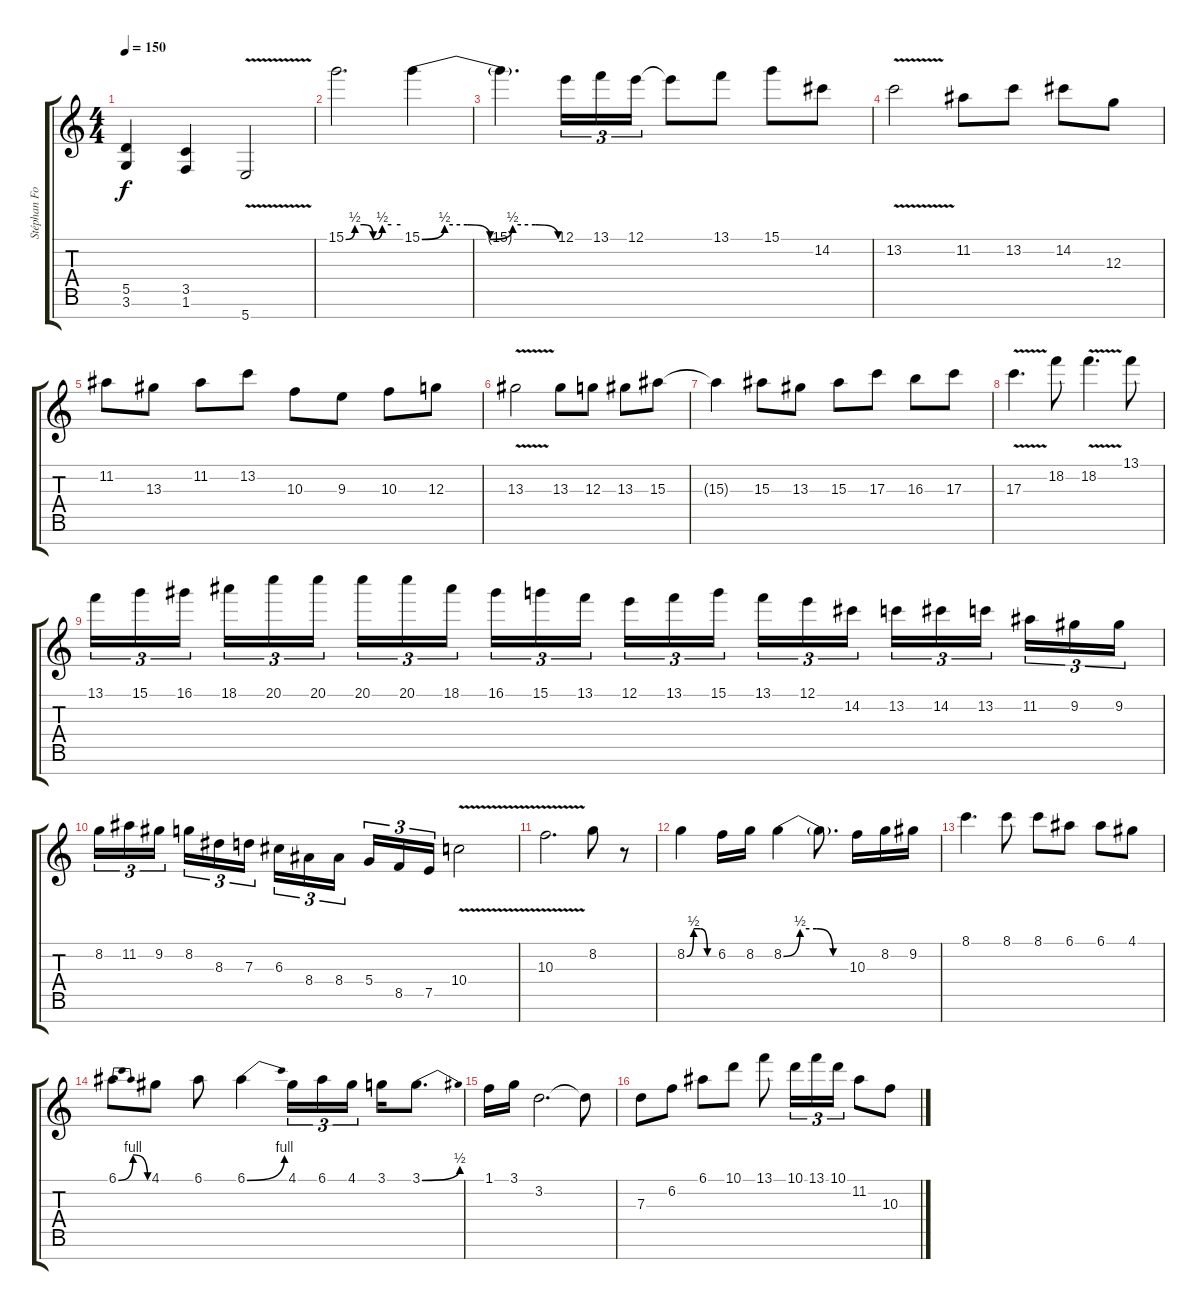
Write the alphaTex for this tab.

\track ("Stéphan Forté - Guitar 7 strings " "Stéphan Fo") {instrument distortionguitar}
\staff {score tabs}
\tuning (E4 B3 G3 D3 A2 E2 B1) {hide}
\ts (4 4)
\tempo 150
\clef g2
\ks c
(5.5 3.6).4{dy f} (3.5 1.6).4 5.7{v}.2 |
15.1{be (custom 0 0 10 2 20 2 30 0 40 2 50 2 60 2)}.2{d} 15.1{be (custom 0 0 10 2 20 2 30 0 40 2 50 2 60 0)}.4 |
15.1{t}.4{d} 12.1.16{tu (3 2)} 13.1.16{tu (3 2)} 12.1.16{tu (3 2)} 12.1{t}.8 13.1.8 15.1.8 14.2.8 |
13.2{v}.2 11.2.8 13.2.8 14.2.8 12.3.8 |
11.2.8 13.3.8 11.2.8 13.2.8 10.3.8 9.3.8 10.3.8 12.3.8 |
13.3{v}.2 13.3.8 12.3.8 13.3.8 15.3.8 |
15.3{t}.4 15.3.8 13.3.8 15.3.8 17.3.8 16.3.8 17.3.8 |
17.3{v}.4{d} 18.2.8 18.2{v}.4{d} 13.1.8 |
13.1.16{tu (3 2)} 15.1.16{tu (3 2)} 16.1.16{tu (3 2) beam splitsecondary} 18.1.16{tu (3 2)} 20.1.16{tu (3 2)} 20.1.16{tu (3 2)} 20.1.16{tu (3 2)} 20.1.16{tu (3 2)} 18.1.16{tu (3 2) beam splitsecondary} 16.1.16{tu (3 2)} 15.1.16{tu (3 2)} 13.1.16{tu (3 2)} 12.1.16{tu (3 2)} 13.1.16{tu (3 2)} 15.1.16{tu (3 2) beam splitsecondary} 13.1.16{tu (3 2)} 12.1.16{tu (3 2)} 14.2.16{tu (3 2)} 13.2.16{tu (3 2)} 14.2.16{tu (3 2)} 13.2.16{tu (3 2) beam splitsecondary} 11.2.16{tu (3 2)} 9.2.16{tu (3 2)} 9.2.16{tu (3 2)} |
8.2.16{tu (3 2)} 11.2.16{tu (3 2)} 9.2.16{tu (3 2) beam splitsecondary} 8.2.16{tu (3 2)} 8.3.16{tu (3 2)} 7.3.16{tu (3 2)} 6.3.16{tu (3 2)} 8.4.16{tu (3 2)} 8.4.16{tu (3 2) beam splitsecondary} 5.4.16{tu (3 2)} 8.5.16{tu (3 2)} 7.5.16{tu (3 2)} 10.4{v}.2 |
10.3{v}.2{d} 8.2.8 r.8 |
8.2{be (custom 0 0 15 2 30 2 45 0 60 0)}.4 6.2.16 8.2.16 8.2{be (custom 0 0 15 2 30 2 45 0 60 0)}.4 8.2{t}.8{d} 10.3.16 8.2.16 9.2.16 |
8.1.4{d} 8.1.8 8.1.8 6.1.8 6.1.8 4.1.8 |
6.1{be (bendrelease 0 0 30 4 30 4 60 0)}.8 4.1.8 6.1.8 6.1{be (bend 0 0 60 4)}.4 4.1.16{tu (3 2)} 6.1.16{tu (3 2)} 4.1.16{tu (3 2)} 3.1.16 3.1{be (bend 0 0 60 2)}.8{d} |
1.1.16 3.1.16 3.2.2{d} 3.2{t}.8 |
7.3.8 6.2.8 6.1.8 10.1.8 13.1.8 10.1.16{tu (3 2)} 13.1.16{tu (3 2)} 10.1.16{tu (3 2)} 11.2.8 10.3.8
